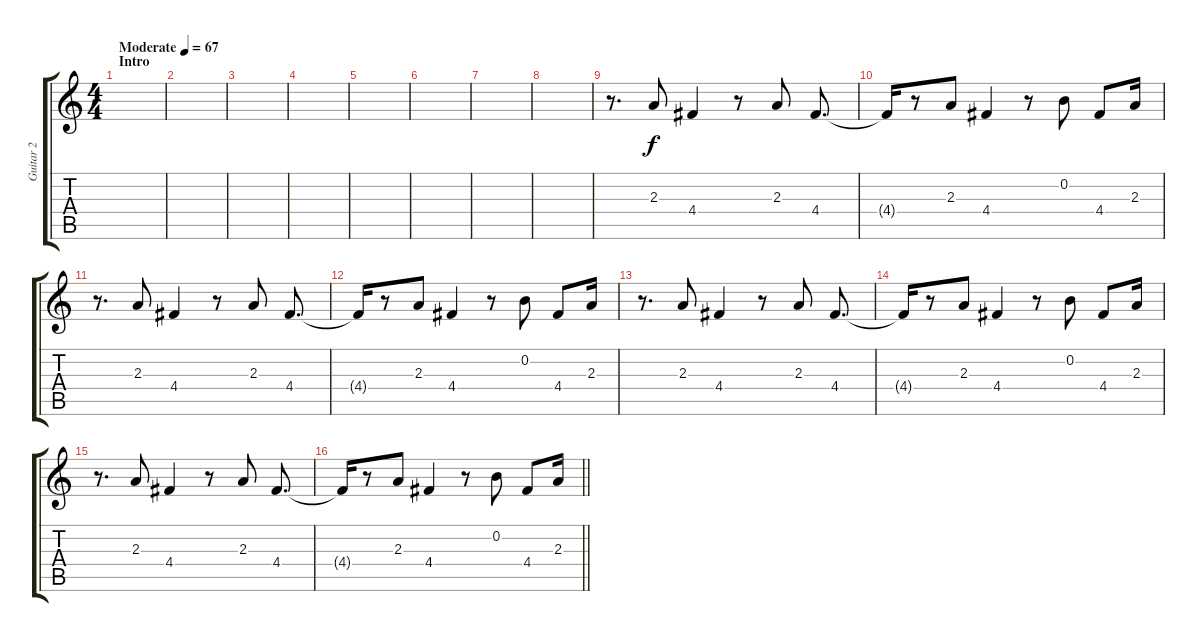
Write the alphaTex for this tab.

\track ("Guitar 2" "Guitar 2") {instrument distortionguitar}
\staff {score tabs}
\tuning (E4 B3 G3 D3 A2 D2) {hide}
\ts (4 4)
\section ("" "Intro")
\tempo (67 "Moderate")
\clef g2
\ks c
|
|
|
|
|
|
|
|
r.8{d volume 7} 2.3.8 4.4.4 r.8 2.3.8 4.4.8{d} |
4.4{t}.16 r.8 2.3.8 4.4.4 r.8 0.2.8 4.4.8 2.3.16 |
r.8{d} 2.3.8 4.4.4 r.8 2.3.8 4.4.8{d} |
4.4{t}.16 r.8 2.3.8 4.4.4 r.8 0.2.8 4.4.8 2.3.16 |
r.8{d} 2.3.8 4.4.4 r.8 2.3.8 4.4.8{d} |
4.4{t}.16 r.8 2.3.8 4.4.4 r.8 0.2.8 4.4.8 2.3.16 |
r.8{d} 2.3.8 4.4.4 r.8 2.3.8 4.4.8{d} |
\barLineRight lightlight
4.4{t}.16 r.8 2.3.8 4.4.4 r.8 0.2.8 4.4.8 2.3.16
